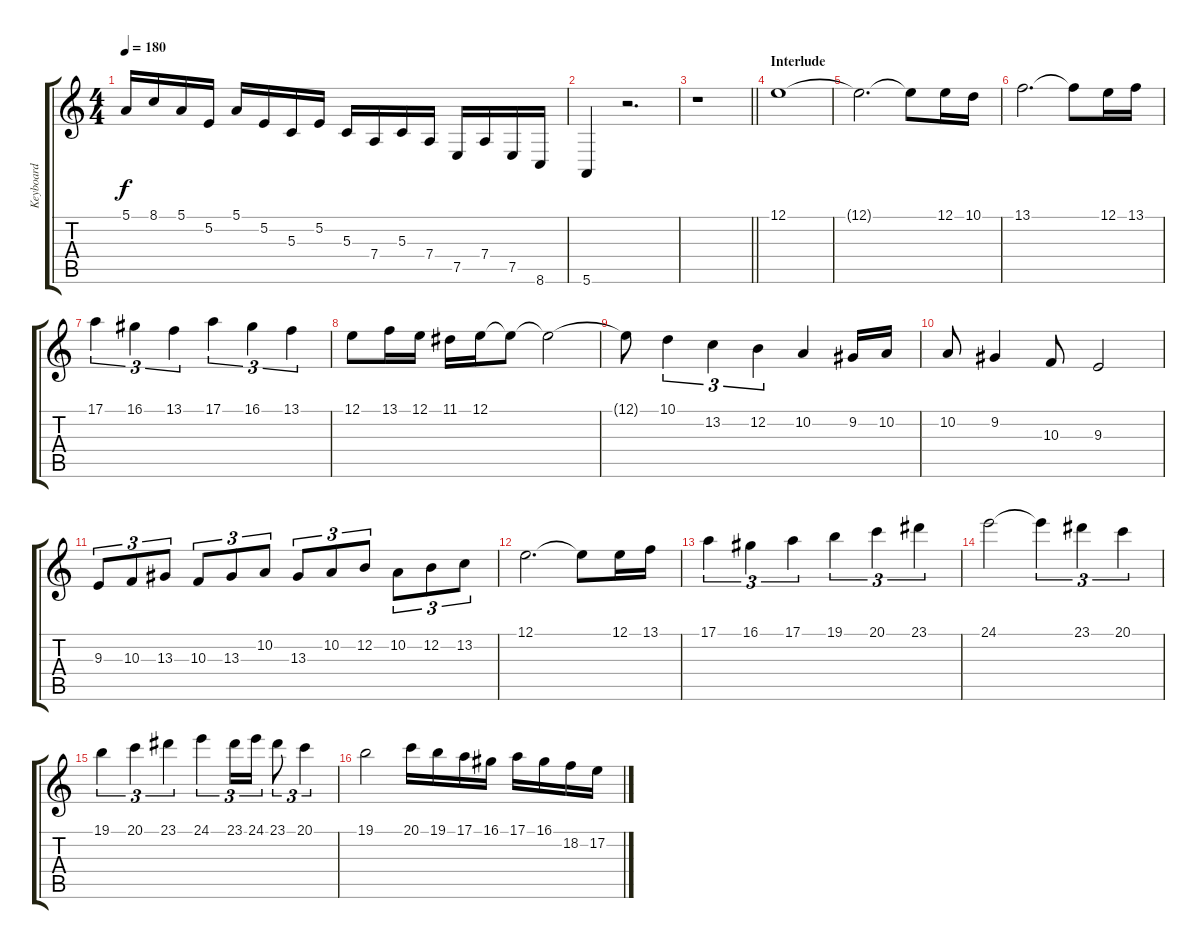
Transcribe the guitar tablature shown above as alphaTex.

\track ("Keyboard " "Keyboard ") {instrument lead2sawtooth}
\staff {score tabs}
\tuning (E4 B3 G3 D3 A2 E2) {hide}
\ts (4 4)
\tempo 180
\clef g2
\ks c
5.1.16{dy f} 8.1.16 5.1.16 5.2.16 5.1.16 5.2.16 5.3.16 5.2.16 5.3.16 7.4.16 5.3.16 7.4.16 7.5.16 7.4.16 7.5.16 8.6.16 |
5.6.4 r.2{d} |
\barLineRight lightlight
r.1 |
\section ("" "Interlude")
12.1.1{instrument flute} |
12.1{t}.2{d} 12.1{t}.8 12.1.16 10.1.16 |
13.1.2{d} 13.1{t}.8 12.1.16 13.1.16 |
17.1.4{tu (3 2)} 16.1.4{tu (3 2)} 13.1.4{tu (3 2)} 17.1.4{tu (3 2)} 16.1.4{tu (3 2)} 13.1.4{tu (3 2)} |
12.1.8 13.1.16 12.1.16 11.1.16 12.1.16 12.1{t}.8 12.1{t}.2 |
12.1{t}.8 10.1.4{tu (3 2)} 13.2.4{tu (3 2)} 12.2.4{tu (3 2)} 10.2.4 9.2.16 10.2.16 |
10.2.8 9.2.4 10.3.8 9.3.2 |
9.3.8{tu (3 2)} 10.3.8{tu (3 2)} 13.3.8{tu (3 2)} 10.3.8{tu (3 2)} 13.3.8{tu (3 2)} 10.2.8{tu (3 2)} 13.3.8{tu (3 2)} 10.2.8{tu (3 2)} 12.2.8{tu (3 2)} 10.2.8{tu (3 2)} 12.2.8{tu (3 2)} 13.2.8{tu (3 2)} |
12.1.2{d} 12.1{t}.8 12.1.16 13.1.16 |
17.1.4{tu (3 2)} 16.1.4{tu (3 2)} 17.1.4{tu (3 2)} 19.1.4{tu (3 2)} 20.1.4{tu (3 2)} 23.1.4{tu (3 2)} |
24.1.2 24.1{t}.4{tu (3 2)} 23.1.4{tu (3 2)} 20.1.4{tu (3 2)} |
19.1.4{tu (3 2)} 20.1.4{tu (3 2)} 23.1.4{tu (3 2)} 24.1.4{tu (3 2)} 23.1.16{tu (3 2)} 24.1.16{tu (3 2)} 23.1.8{tu (3 2)} 20.1.4{tu (3 2)} |
19.1.2 20.1.16 19.1.16 17.1.16 16.1.16 17.1.16 16.1.16 18.2.16 17.2.16
